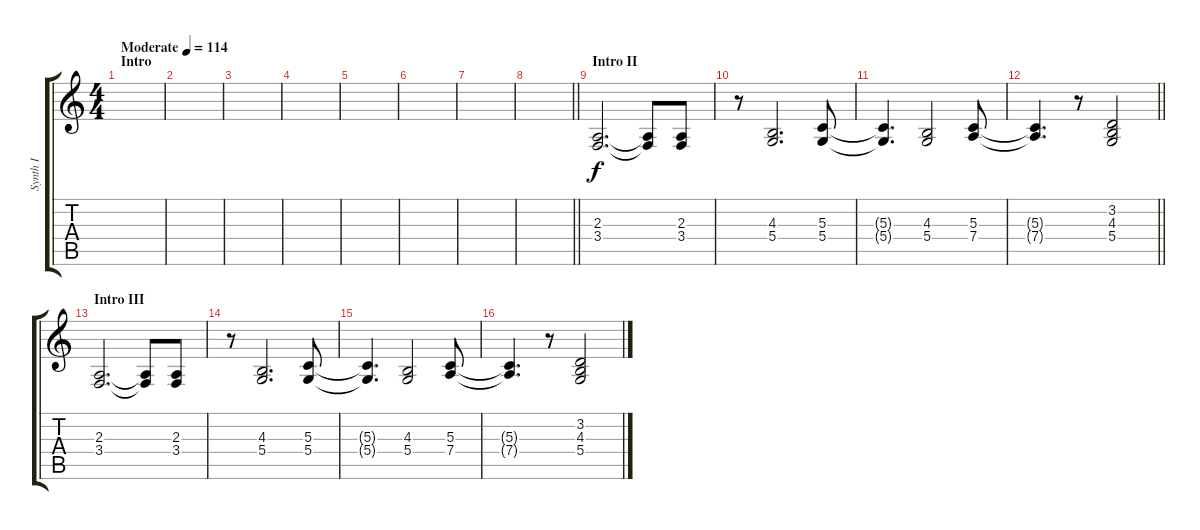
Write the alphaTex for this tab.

\track ("Synth I" "Synth I") {instrument stringensemble1}
\staff {score tabs}
\tuning (E4 B3 G3 D3 A2 E2) {hide}
\ts (4 4)
\section ("" "Intro")
\tempo (114 "Moderate")
\clef g2
\ks c
|
|
|
|
|
|
|
\barLineRight lightlight
|
\section ("" "Intro II")
(2.3 3.4).2{d} (2.3{t} 3.4{t}).8 (2.3 3.4).8 |
r.8 (4.3 5.4).2{d} (5.3 5.4).8 |
(5.3{t} 5.4{t}).4{d} (4.3 5.4).2 (5.3 7.4).8 |
\barLineRight lightlight
(5.3{t} 7.4{t}).4{d} r.8 (3.2 4.3 5.4).2 |
\section ("" "Intro III")
(2.3 3.4).2{d} (2.3{t} 3.4{t}).8 (2.3 3.4).8 |
r.8 (4.3 5.4).2{d} (5.3 5.4).8 |
(5.3{t} 5.4{t}).4{d} (4.3 5.4).2 (5.3 7.4).8 |
(5.3{t} 7.4{t}).4{d} r.8 (3.2 4.3 5.4).2
